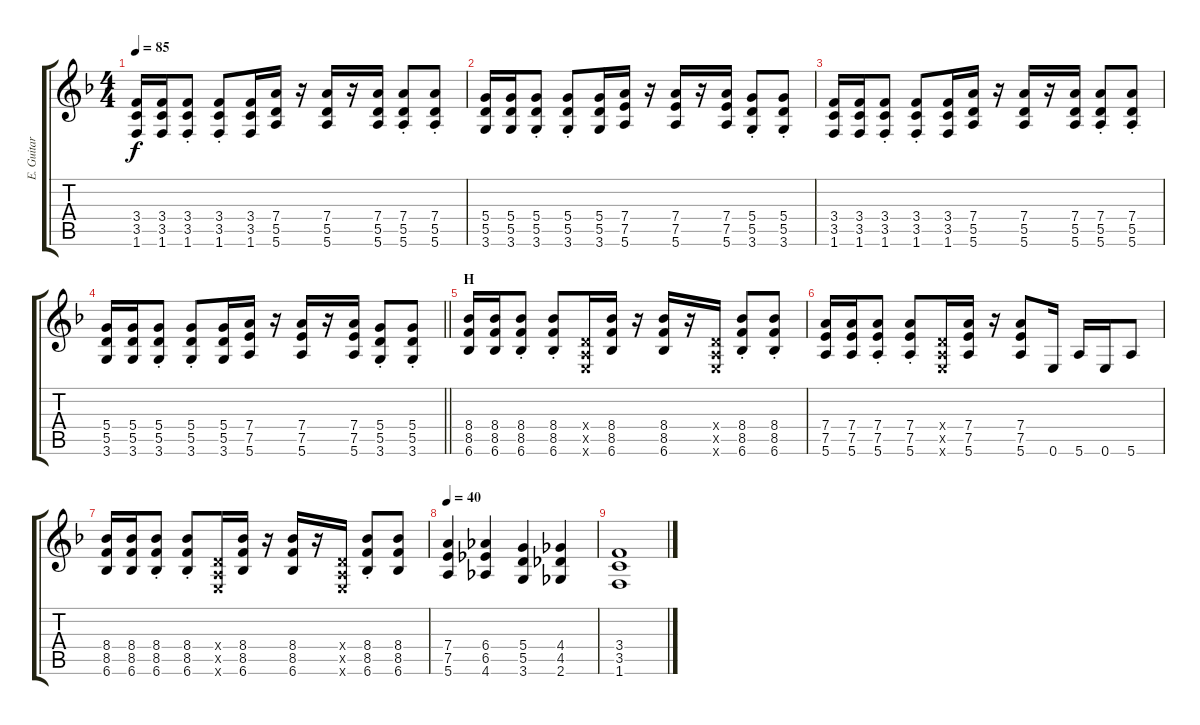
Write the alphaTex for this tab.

\track ("E. Guitar II" "E. Guitar ") {instrument overdrivenguitar}
\staff {score tabs}
\tuning (E4 B3 G3 D3 A2 E2) {hide}
\ts (4 4)
\tempo 85
\clef g2
\ks f
(3.4 3.5 1.6).16{dy f} (3.4 3.5 1.6).16 (3.4{st} 3.5{st} 1.6{st}).8 (3.4{st} 3.5{st} 1.6{st}).8 (3.4 3.5 1.6).16 (7.4 5.5 5.6).16 r.16 (7.4 5.5 5.6).16 r.16 (7.4 5.5 5.6).16 (7.4{st} 5.5{st} 5.6{st}).8 (7.4{st} 5.5{st} 5.6{st}).8 |
(5.4 5.5 3.6).16 (5.4 5.5 3.6).16 (5.4{st} 5.5{st} 3.6{st}).8 (5.4{st} 5.5{st} 3.6{st}).8 (5.4 5.5 3.6).16 (7.4 7.5 5.6).16 r.16 (7.4 7.5 5.6).16 r.16 (7.4 7.5 5.6).16 (5.4{st} 5.5{st} 3.6{st}).8 (5.4{st} 5.5{st} 3.6{st}).8 |
(3.4 3.5 1.6).16 (3.4 3.5 1.6).16 (3.4{st} 3.5{st} 1.6{st}).8 (3.4{st} 3.5{st} 1.6{st}).8 (3.4 3.5 1.6).16 (7.4 5.5 5.6).16 r.16 (7.4 5.5 5.6).16 r.16 (7.4 5.5 5.6).16 (7.4{st} 5.5{st} 5.6{st}).8 (7.4{st} 5.5{st} 5.6{st}).8 |
\barLineRight lightlight
(5.4 5.5 3.6).16 (5.4 5.5 3.6).16 (5.4{st} 5.5{st} 3.6{st}).8 (5.4{st} 5.5{st} 3.6{st}).8 (5.4 5.5 3.6).16 (7.4 7.5 5.6).16 r.16 (7.4 7.5 5.6).16 r.16 (7.4 7.5 5.6).16 (5.4{st} 5.5{st} 3.6{st}).8 (5.4{st} 5.5{st} 3.6{st}).8 |
\section ("" "H")
(8.4 8.5 6.6).16 (8.4 8.5 6.6).16 (8.4{st} 8.5{st} 6.6{st}).8 (8.4{st} 8.5{st} 6.6{st}).8 (0.4{x} 0.5{x} 0.6{x}).16 (8.4 8.5 6.6).16 r.16 (8.4 8.5 6.6).16 r.16 (0.4{x} 0.5{x} 0.6{x}).16 (8.4{st} 8.5{st} 6.6{st}).8 (8.4{st} 8.5{st} 6.6{st}).8 |
(7.4 7.5 5.6).16 (7.4 7.5 5.6).16 (7.4{st} 7.5{st} 5.6{st}).8 (7.4{st} 7.5{st} 5.6{st}).8 (0.4{x} 0.5{x} 0.6{x}).16 (7.4 7.5 5.6).16 r.16 (7.4 7.5 5.6).8 0.6.16 5.6.16 0.6.16 5.6.8 |
(8.4 8.5 6.6).16 (8.4 8.5 6.6).16 (8.4{st} 8.5{st} 6.6{st}).8 (8.4{st} 8.5{st} 6.6{st}).8 (0.4{x} 0.5{x} 0.6{x}).16 (8.4 8.5 6.6).16 r.16 (8.4 8.5 6.6).16 r.16 (0.4{x} 0.5{x} 0.6{x}).16 (8.4{st} 8.5{st} 6.6{st}).8 (8.4 8.5 6.6).8 |
\tempo 40
(7.4 7.5 5.6).4 (6.4 6.5 4.6).4 (5.4 5.5 3.6).4 (4.4 4.5 2.6).4 |
(3.4 3.5 1.6).1
